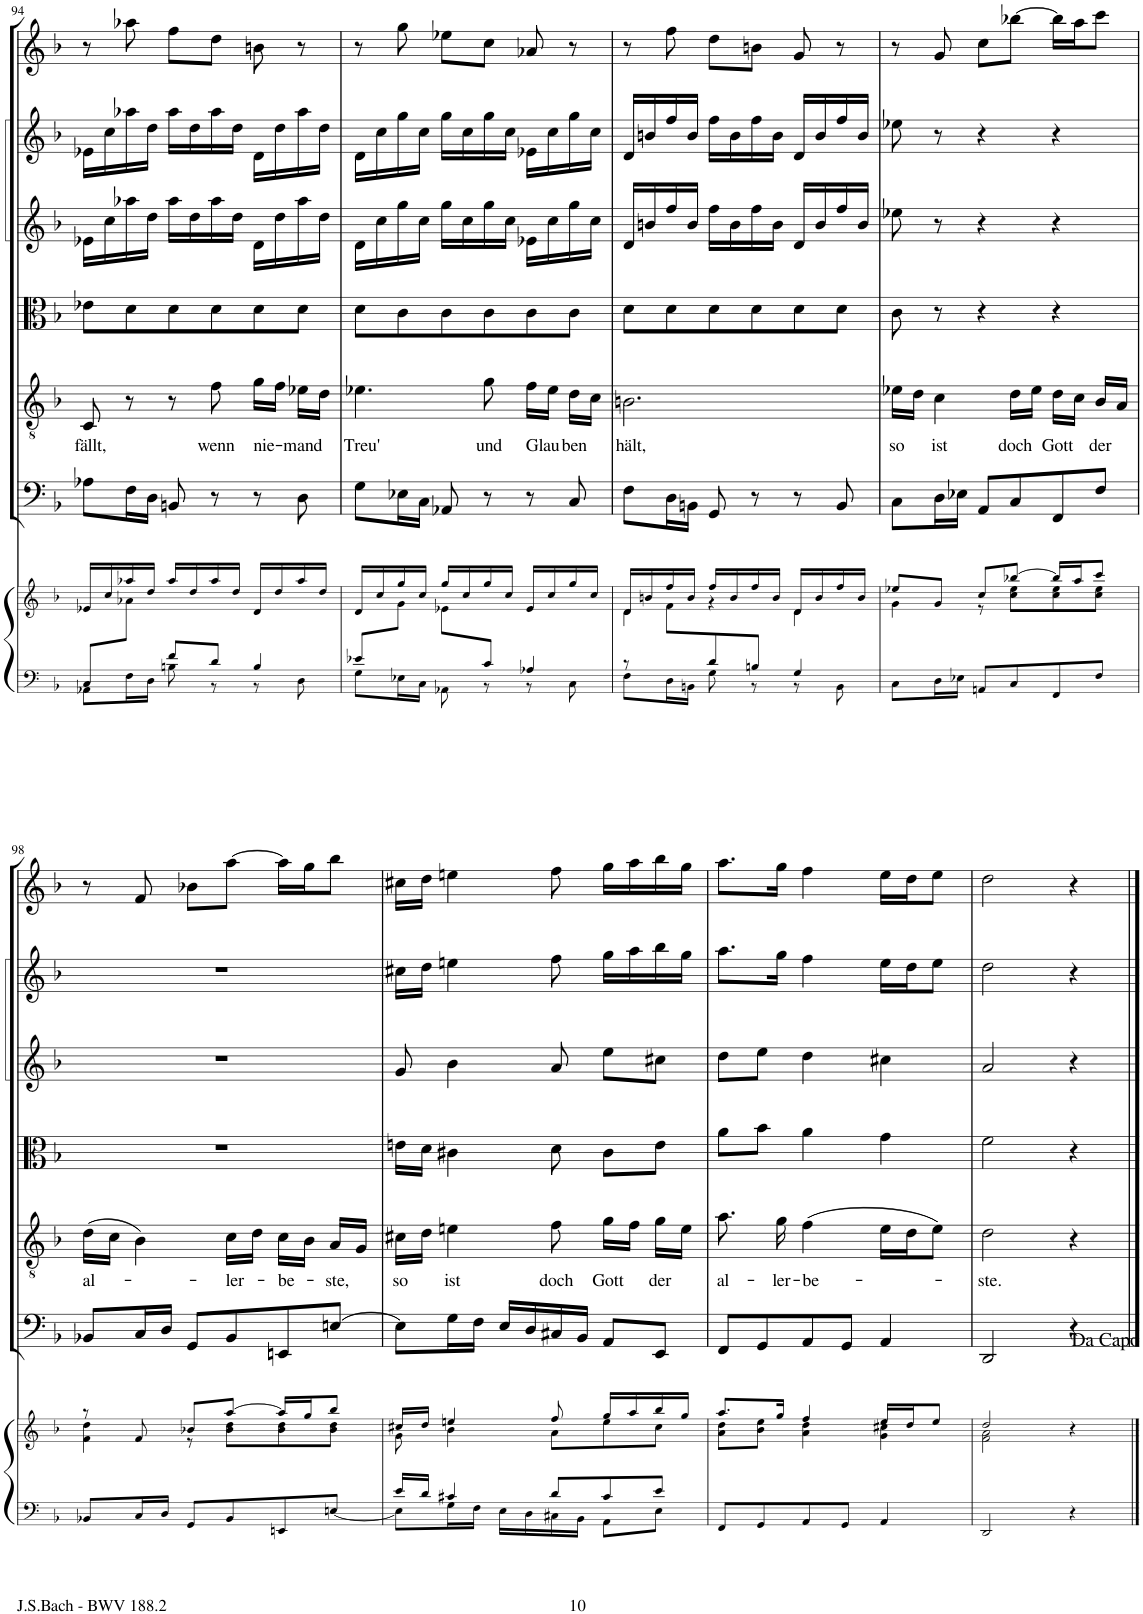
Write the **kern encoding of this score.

**kern	**kern	**kern	**kern	**text	**kern	**kern	**kern	**kern
*part7	*part7	*part6	*part5	*part5	*part4	*part3	*part2	*part1
*staff8	*staff7	*staff6	*staff5	*staff5	*staff4	*staff3	*staff2	*staff1
*I"Piano reduction	*	*I"Continuo	*I"Tenore	*	*I"Viola	*I"Violino II	*I"Violino I	*I"Oboe
*I'Pno	*	*	*	*	*I'Vla	*I'Vln	*I'Vln	*I'Ob
!!LO:PB:g=z
*clefF4	*clefG2	*clefF4	*clefGv2	*	*clefC3	*clefG2	*clefG2	*clefG2
*k[b-]	*k[b-]	*k[b-]	*k[b-]	*	*k[b-]	*k[b-]	*k[b-]	*k[b-]
*M3/4	*M3/4	*M3/4	*M3/4	*	*M3/4	*M3/4	*M3/4	*M3/4
=94	=94	=94	=94	=94	=94	=94	=94	=94
*^	*^	*	*	*	*	*	*	*
!	!	!	!	!	!	!LO:LY:b	!	!	!	!
8C/L	8AA-X\L	16e-X/LL	8ryy	8A-X\L	8C/	fällt,	8e-X\L	16e-X\LL	16e-X\LL	8r
.	.	16cc/	.	.	.	.	.	16cc\	16cc\	.
8ryy	16F\L	16aa-X/	8a-X\J	16F\L	8r	.	8d\	16aa-X\	16aa-X\	8aa-X\
.	16D\JJ	16dd/JJ	.	16D\JJ	.	.	.	16dd\JJ	16dd\JJ	.
8f/L	8Bn\	16aa-/LL	2ryy	8BBn/	8r	.	8d\	16aa-\LL	16aa-\LL	8ff\L
.	.	16dd/	.	.	.	.	.	16dd\	16dd\	.
!	!	!	!	!	!	!LO:LY:b	!	!	!	!
8d/J	8r	16aa-/	.	8r	8f\	wenn	8d\	16aa-\	16aa-\	8dd\J
.	.	16dd/JJ	.	.	.	.	.	16dd\JJ	16dd\JJ	.
!	!	!	!	!	!	!LO:LY:b	!	!	!	!
4B/	8r	16d/LL	.	8r	16g\LL	nie-	8d\	16d\LL	16d\LL	8bn\
.	.	16dd/	.	.	16f\JJ	.	.	16dd\	16dd\	.
!	!	!	!	!	!	!LO:LY:b	!	!	!	!
.	8D\	16aa-/	.	8D\	16e-X\LL	-mand	8d\J	16aa-\	16aa-\	8r
.	.	16dd/JJ	.	.	16d\JJ	.	.	16dd\JJ	16dd\JJ	.
=95	=95	=95	=95	=95	=95	=95	=95	=95	=95	=95
!	!	!	!	!	!	!LO:LY:b	!	!	!	!
8e-X/L	8G\L	16d/LL	8ryy	8G\L	4.e-X\	Treu'	8d\L	16d\LL	16d\LL	8r
.	.	16cc/	.	.	.	.	.	16cc\	16cc\	.
4ryy	16E-X\L	16gg/	8g\J	16E-X\L	.	.	8c\	16gg\	16gg\	8gg\
.	16C\JJ	16cc/JJ	.	16C\JJ	.	.	.	16cc\JJ	16cc\JJ	.
.	8AA-X\	16gg/LL	8e-X\L	8AA-X/	.	.	8c\	16gg\LL	16gg\LL	8ee-X\L
.	.	16cc/	.	.	.	.	.	16cc\	16cc\	.
!	!	!	!	!	!	!LO:LY:b	!	!	!	!
8c/J	8r	16gg/	4.ryy	8r	8g\	und	8c\	16gg\	16gg\	8cc\J
.	.	16cc/JJ	.	.	.	.	.	16cc\JJ	16cc\JJ	.
!	!	!	!	!	!	!LO:LY:b	!	!	!	!
4A-X/	8r	16e-/LL	.	8r	16f\LL	Glau-	8c\	16e-X\LL	16e-X\LL	8a-X/
.	.	16cc/	.	.	16e-\JJ	.	.	16cc\	16cc\	.
!	!	!	!	!	!	!LO:LY:b	!	!	!	!
.	8C\	16gg/	.	8C/	16d\LL	-ben	8c\J	16gg\	16gg\	8r
.	.	16cc/JJ	.	.	16c\JJ	.	.	16cc\JJ	16cc\JJ	.
=96	=96	=96	=96	=96	=96	=96	=96	=96	=96	=96
*	*	*	*^	*	*	*	*	*	*	*
!	!	!	!	!	!	!	!LO:LY:b	!	!	!	!
8r	8F\L	16d/LL	4d\	8ryy	8F\L	2.Bn\	hält,	8d\L	16d/LL	16d/LL	8r
.	.	16bn/	.	.	.	.	.	.	16bn/	16bn/	.
8ryy	16D\L	16ff/	.	8f\L	16D\L	.	.	8d\	16ff/	16ff/	8ff\
.	16BBn\JJ	16b/JJ	.	.	16BBn\JJ	.	.	.	16b/JJ	16b/JJ	.
8d/	8G\	16ff/LL	4r	2ryy	8GG/	.	.	8d\	16ff\LL	16ff\LL	8dd\L
.	.	16b/	.	.	.	.	.	.	16b\	16b\	.
8Bn/J	8r	16ff/	.	.	8r	.	.	8d\	16ff\	16ff\	8bn\J
.	.	16b/JJ	.	.	.	.	.	.	16b\JJ	16b\JJ	.
4G/	8r	16d/LL	4d\	.	8r	.	.	8d\	16d/LL	16d/LL	8g/
.	.	16b/	.	.	.	.	.	.	16b/	16b/	.
.	8BB\	16ff/	.	.	8BB/	.	.	8d\J	16ff/	16ff/	8r
.	.	16b/JJ	.	.	.	.	.	.	16b/JJ	16b/JJ	.
*v	*v	*	*	*	*	*	*	*	*	*	*
*	*	*v	*v	*	*	*	*	*	*	*
=97	=97	=97	=97	=97	=97	=97	=97	=97	=97
!	!	!	!	!	!LO:LY:b	!	!	!	!
8C\L	8ee-X/L	4g\	8C\L	16e-X\LL	so	8c\	8ee-X\	8ee-X\	8r
.	.	.	.	16d\JJ	.	.	.	.	.
!	!	!	!	!	!LO:LY:b	!	!	!	!
16D\L	8g/J	.	16D\L	4c\	ist	8r	8r	8r	8g/
16E-X\JJ	.	.	16E-X\JJ	.	.	.	.	.	.
8AAn/L	8cc/L	8r	8AA/L	.	.	4r	4r	4r	8cc\L
!	!	!	!	!	!LO:LY:b	!	!	!	!
8C/	[8bb-X/J	8cc\ 8ee-\L	8C/	16d\LL	doch	.	.	.	[8bb-X\J
.	.	.	.	16e-\JJ	.	.	.	.	.
!	!	!	!	!	!LO:LY:b	!	!	!	!
8FF/	16bb-/LL]	8cc\ 8ee-\	8FF/	16d\LL	Gott	4r	4r	4r	16bb-\LL]
.	16aa/J	.	.	16c\JJ	.	.	.	.	16aa\J
!	!	!	!	!	!LO:LY:b	!	!	!	!
8F/J	8ccc/J	8cc\ 8ee-\J	8F/J	16B-/LL	der	.	.	.	8ccc\J
.	.	.	.	16A/JJ	.	.	.	.	.
!!LO:LB:g=z
=98	=98	=98	=98	=98	=98	=98	=98	=98	=98
!	!	!	!	!	!LO:LY:b	!	!	!	!
8BB-X/L	8r	4f\ 4dd\	8BB-X/L	(16d\LL	al-	2.r	2.r	2.r	8r
.	.	.	.	16c\JJ	.	.	.	.	.
16C/L	8f/	.	16C/L	4B-\)	.	.	.	.	8f/
16D/JJ	.	.	16D/JJ	.	.	.	.	.	.
8GG/L	8b-X/L	8r	8GG/L	.	.	.	.	.	8b-X\L
!	!	!	!	!	!LO:LY:b	!	!	!	!
8BB-/	[8aa/J	8b-\ 8dd\L	8BB-/	16c\LL	-ler-	.	.	.	[8aa\J
.	.	.	.	16d\JJ	.	.	.	.	.
!	!	!	!	!	!LO:LY:b	!	!	!	!
8EEn/	16aa/LL]	8b-\ 8dd\	8EEn/	16c\LL	-be-	.	.	.	16aa\LL]
.	16gg/J	.	.	16B-\JJ	.	.	.	.	16gg\J
!	!	!	!	!	!LO:LY:b	!	!	!	!
[8En/J	8bb-/J	8b-\ 8dd\J	[8En/J	16A/LL	-ste,	.	.	.	8bb-\J
.	.	.	.	16G/JJ	.	.	.	.	.
=99	=99	=99	=99	=99	=99	=99	=99	=99	=99
*^	*	*	*	*	*	*	*	*	*
!	!	!	!	!	!	!LO:LY:b	!	!	!	!
16e/LL	8E\L]	16cc#X/LL	8g\	8E\L]	16c#X\LL	so	16en\LL	8g/	16cc#X\LL	16cc#X\LL
16d/JJ	.	16dd/JJ	.	.	16d\JJ	.	16d\JJ	.	16dd\JJ	16dd\JJ
!	!	!	!	!	!	!LO:LY:b	!	!	!	!
4c#X/	16G\L	4een/	4b-\	16G\L	4en\	ist	4c#X\	4b-\	4een\	4een\
.	16F\JJ	.	.	16F\JJ	.	.	.	.	.	.
.	16E\LL	.	.	16E/LL	.	.	.	.	.	.
.	16D\	.	.	16D/	.	.	.	.	.	.
!	!	!	!	!	!	!LO:LY:b	!	!	!	!
8d/L	16C#X\	8ff/	8a\L	16C#X/	8f\	doch	8d\	8a/	8ff\	8ff\
.	16BB-\JJ	.	.	16BB-/JJ	.	.	.	.	.	.
!	!	!	!	!	!	!LO:LY:b	!	!	!	!
8c#/	8AA\L	16gg/LL	8ee\	8AA/L	16g\LL	Gott	8c#\L	8ee\L	16gg\LL	16gg\LL
.	.	16aa/	.	.	16f\JJ	.	.	.	16aa\	16aa\
!	!	!	!	!	!	!LO:LY:b	!	!	!	!
8e/J	8E\J	16bb-/	8cc#\J	8EE/J	16g\LL	der	8e\J	8cc#X\J	16bb-\	16bb-\
.	.	16gg/JJ	.	.	16e\JJ	.	.	.	16gg\JJ	16gg\JJ
*v	*v	*	*	*	*	*	*	*	*	*
=100	=100	=100	=100	=100	=100	=100	=100	=100	=100
!	!	!	!	!	!LO:LY:b	!	!	!	!
8FF/L	8.aa/L	8a\ 8dd\L	8FF/L	8.a\	al-	8a\L	8dd\L	8.aa\L	8.aa\L
8GG/	.	8b-\ 8ee\J	8GG/	.	.	8b-\J	8ee\J	.	.
!	!	!	!	!	!LO:LY:b	!	!	!	!
.	16gg/Jk	.	.	16g\	-ler-	.	.	16gg\Jk	16gg\Jk
!	!	!	!	!	!LO:LY:b	!	!	!	!
8AA/	4ff/	4a\ 4dd\	8AA/	(4f\	-be-	4a\	4dd\	4ff\	4ff\
8GG/J	.	.	8GG/J	.	.	.	.	.	.
4AA/	16ee/LL	4g\ 4cc#X\	4AA/	16e\LL	.	4g\	4cc#X\	16ee\LL	16ee\LL
.	16dd/J	.	.	16d\J	.	.	.	16dd\J	16dd\J
.	8ee/J	.	.	8e\J)	.	.	.	8ee\J	8ee\J
=101	=101	=101	=101	=101	=101	=101	=101	=101	=101
!	!	!	!	!	!LO:LY:b	!	!	!	!
2DD/	2dd/	2f\ 2a\	2DD/	2d\	-ste.	2f\	2a/	2dd\	2dd\
4r	4r	4ryy	4r	4r	.	4r	4r	4r	4r
*	*v	*v	*	*	*	*	*	*	*
==	==	==	==	==	==	==	==	==
*-	*-	*-	*-	*-	*-	*-	*-	*-
